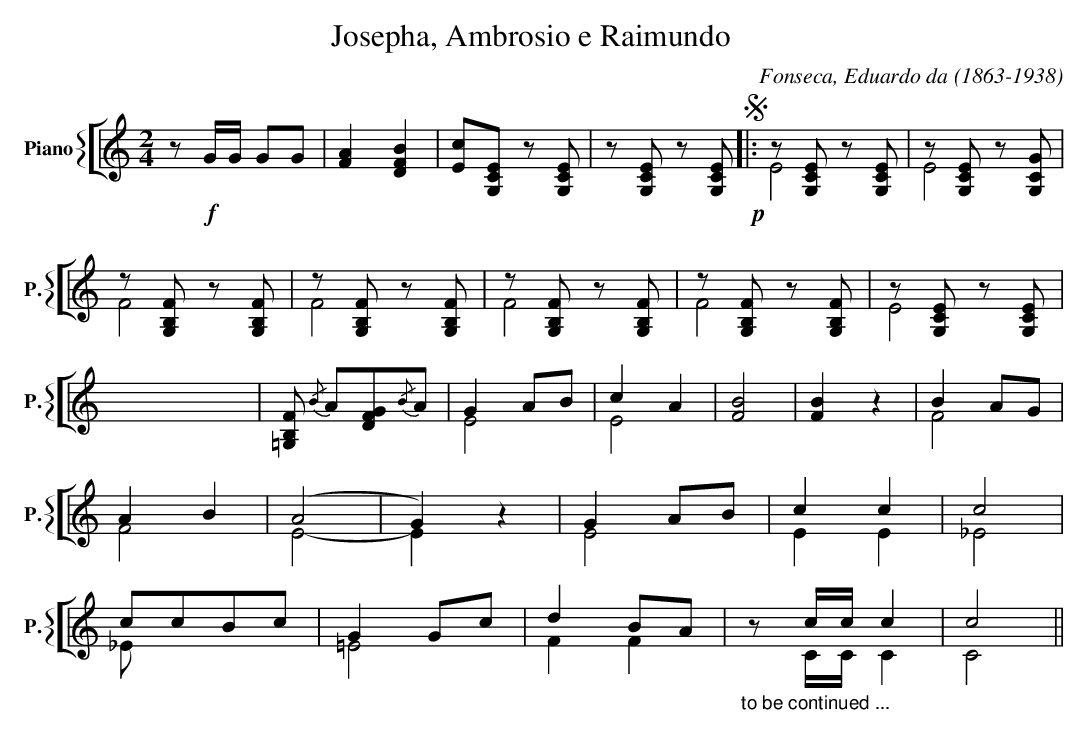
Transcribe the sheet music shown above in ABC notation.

X:1
T:Josepha, Ambrosio e Raimundo
C:Fonseca, Eduardo da (1863-1938)
M:2/4
L:1/4
K:C
V: 7 clef=treble name="Piano" sname="P."
%%staves [{ 7 }]
   z/!f!G//G// G/G/ | [FA][DFB] | [Ec]/[ECG,]/ z/ [ECG,]/ | z/ [ECG,]/ z/ [ECG,]/ !p!S |: \
   z/[ECG,]/ z/[ECG,]/ & E2| z/[ECG,]/ z/[GCG,]/ & E2 | z/[FB,G,]/ z/[FB,G,]/ & F2|\
   z/[FB,G,]/ z/[FB,G,]/ & F2 |  z/[FB,G,]/ z/[FB,G,]/ & F2 | z/[FB,G,]/ z/[FB,G,]/ & F2 |\
   z/[ECG,]/ z/[ECG,]/ & E2  | X8 | [FB,=G,]/ {/B}A/[GFD]/{/B}A/ & x2  | G A/B/ & E2 |\
   cA & E2 | [FB]2 & x2 | [FB] z | B A/G/ & F2 | AB & F2 |\
   (A2&E2 | G)z&-E x | GA/B/&E2 | cc&EE | c2&_E2 | c/c/B/c/&_E/x/x |\
   GG/c/&=E2 | dB/A/&FF | "_to be continued ..." z/c//c//c&x/C//C//C | c2 & C2 || \
